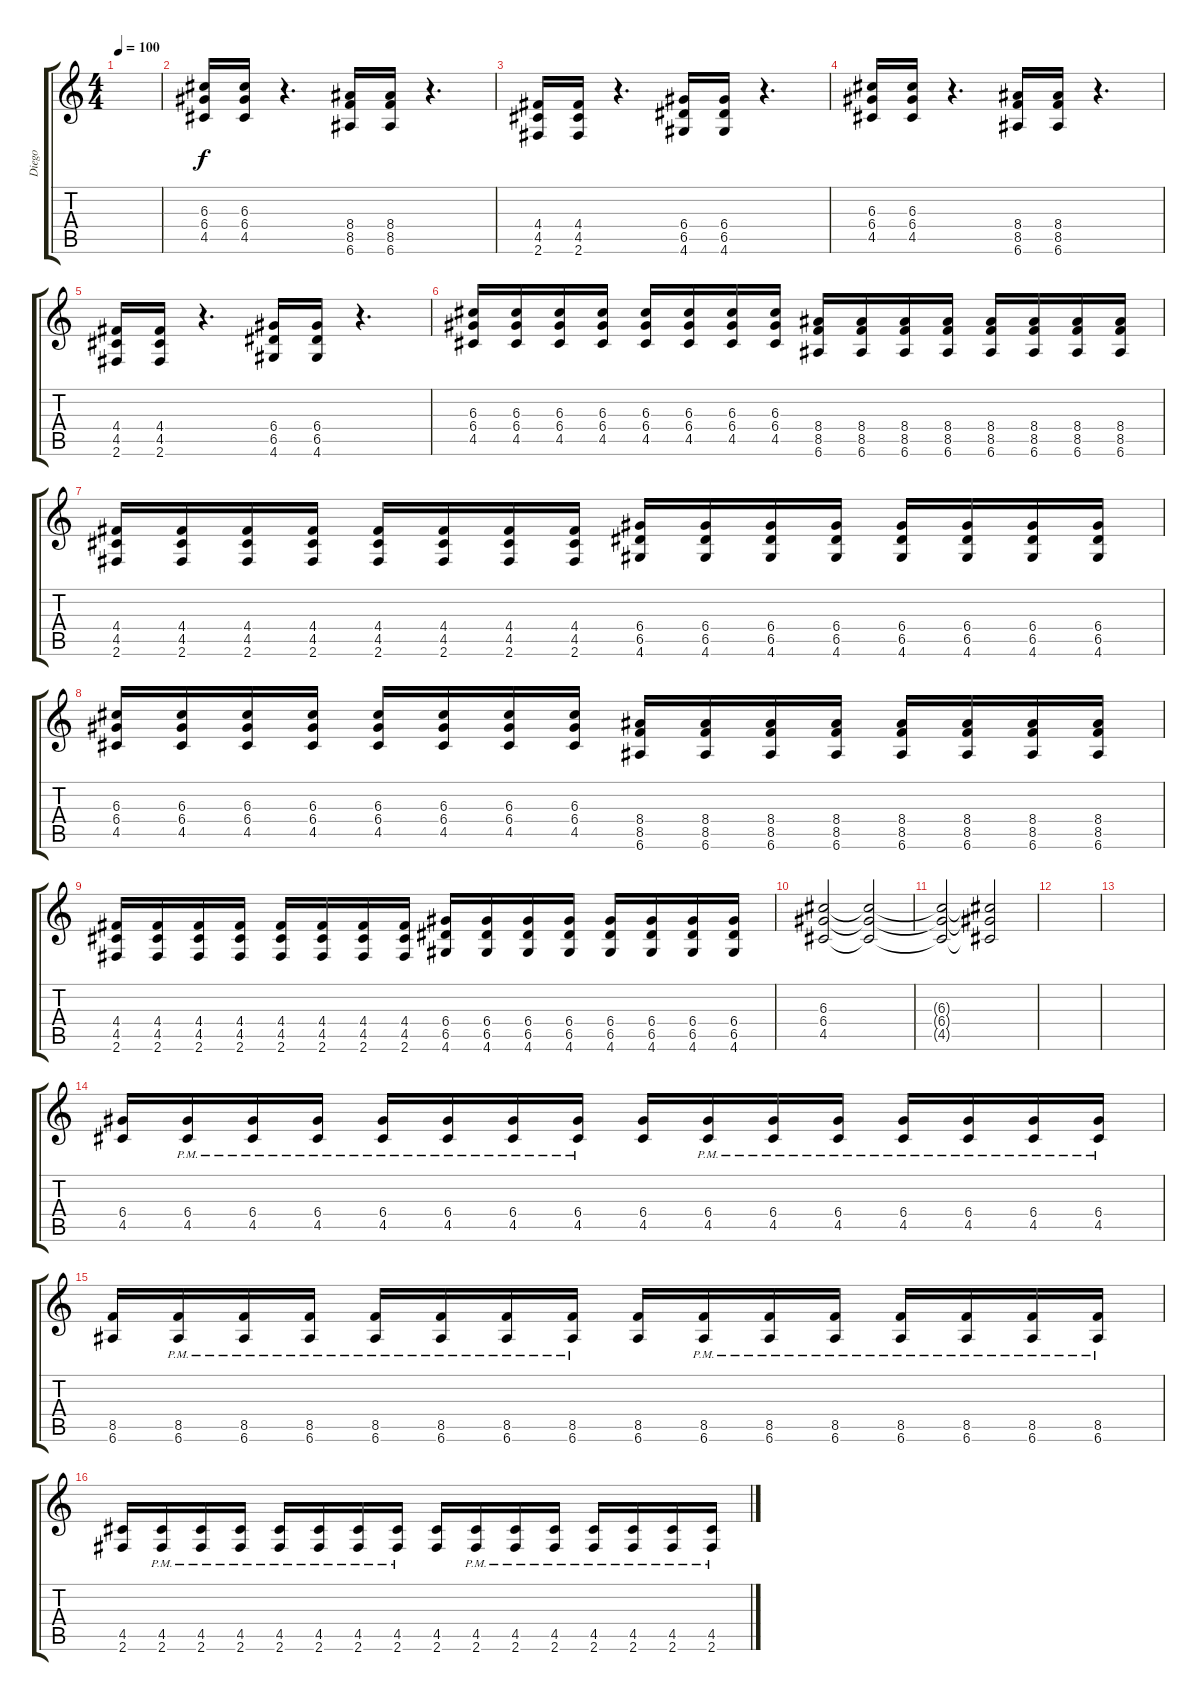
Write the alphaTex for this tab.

\track ("Diego" "Diego") {instrument distortionguitar}
\staff {score tabs}
\tuning (E4 B3 G3 D3 A2 E2) {hide}
\ts (4 4)
\tempo 100
\clef g2
\ks c
|
(6.3 6.4 4.5).16 (6.3 6.4 4.5).16 r.4{d} (8.4 8.5 6.6).16 (8.4 8.5 6.6).16 r.4{d} |
(4.4 4.5 2.6).16 (4.4 4.5 2.6).16 r.4{d} (6.4 6.5 4.6).16 (6.4 6.5 4.6).16 r.4{d} |
(6.3 6.4 4.5).16 (6.3 6.4 4.5).16 r.4{d} (8.4 8.5 6.6).16 (8.4 8.5 6.6).16 r.4{d} |
(4.4 4.5 2.6).16 (4.4 4.5 2.6).16 r.4{d} (6.4 6.5 4.6).16 (6.4 6.5 4.6).16 r.4{d} |
(6.3 6.4 4.5).16 (6.3 6.4 4.5).16 (6.3 6.4 4.5).16 (6.3 6.4 4.5).16 (6.3 6.4 4.5).16 (6.3 6.4 4.5).16 (6.3 6.4 4.5).16 (6.3 6.4 4.5).16 (8.4 8.5 6.6).16 (8.4 8.5 6.6).16 (8.4 8.5 6.6).16 (8.4 8.5 6.6).16 (8.4 8.5 6.6).16 (8.4 8.5 6.6).16 (8.4 8.5 6.6).16 (8.4 8.5 6.6).16 |
(4.4 4.5 2.6).16 (4.4 4.5 2.6).16 (4.4 4.5 2.6).16 (4.4 4.5 2.6).16 (4.4 4.5 2.6).16 (4.4 4.5 2.6).16 (4.4 4.5 2.6).16 (4.4 4.5 2.6).16 (6.4 6.5 4.6).16 (6.4 6.5 4.6).16 (6.4 6.5 4.6).16 (6.4 6.5 4.6).16 (6.4 6.5 4.6).16 (6.4 6.5 4.6).16 (6.4 6.5 4.6).16 (6.4 6.5 4.6).16 |
(6.3 6.4 4.5).16 (6.3 6.4 4.5).16 (6.3 6.4 4.5).16 (6.3 6.4 4.5).16 (6.3 6.4 4.5).16 (6.3 6.4 4.5).16 (6.3 6.4 4.5).16 (6.3 6.4 4.5).16 (8.4 8.5 6.6).16 (8.4 8.5 6.6).16 (8.4 8.5 6.6).16 (8.4 8.5 6.6).16 (8.4 8.5 6.6).16 (8.4 8.5 6.6).16 (8.4 8.5 6.6).16 (8.4 8.5 6.6).16 |
(4.4 4.5 2.6).16 (4.4 4.5 2.6).16 (4.4 4.5 2.6).16 (4.4 4.5 2.6).16 (4.4 4.5 2.6).16 (4.4 4.5 2.6).16 (4.4 4.5 2.6).16 (4.4 4.5 2.6).16 (6.4 6.5 4.6).16 (6.4 6.5 4.6).16 (6.4 6.5 4.6).16 (6.4 6.5 4.6).16 (6.4 6.5 4.6).16 (6.4 6.5 4.6).16 (6.4 6.5 4.6).16 (6.4 6.5 4.6).16 |
(6.3 6.4 4.5).2 (6.3{t} 6.4{t} 4.5{t}).2 |
(6.3{t} 6.4{t} 4.5{t}).2 (6.3{t} 6.4{t} 4.5{t}).2 |
|
|
(6.4 4.5).16 (6.4{pm} 4.5{pm}).16 (6.4{pm} 4.5{pm}).16 (6.4{pm} 4.5{pm}).16 (6.4{pm} 4.5{pm}).16 (6.4{pm} 4.5{pm}).16 (6.4{pm} 4.5{pm}).16 (6.4{pm} 4.5{pm}).16 (6.4 4.5).16 (6.4{pm} 4.5{pm}).16 (6.4{pm} 4.5{pm}).16 (6.4{pm} 4.5{pm}).16 (6.4{pm} 4.5{pm}).16 (6.4{pm} 4.5{pm}).16 (6.4{pm} 4.5{pm}).16 (6.4{pm} 4.5{pm}).16 |
(8.5 6.6).16 (8.5{pm} 6.6{pm}).16 (8.5{pm} 6.6{pm}).16 (8.5{pm} 6.6{pm}).16 (8.5{pm} 6.6{pm}).16 (8.5{pm} 6.6{pm}).16 (8.5{pm} 6.6{pm}).16 (8.5{pm} 6.6{pm}).16 (8.5 6.6).16 (8.5{pm} 6.6{pm}).16 (8.5{pm} 6.6{pm}).16 (8.5{pm} 6.6{pm}).16 (8.5{pm} 6.6{pm}).16 (8.5{pm} 6.6{pm}).16 (8.5{pm} 6.6{pm}).16 (8.5{pm} 6.6{pm}).16 |
(4.5 2.6).16 (4.5{pm} 2.6{pm}).16 (4.5{pm} 2.6{pm}).16 (4.5{pm} 2.6{pm}).16 (4.5{pm} 2.6{pm}).16 (4.5{pm} 2.6{pm}).16 (4.5{pm} 2.6{pm}).16 (4.5{pm} 2.6{pm}).16 (4.5 2.6).16 (4.5{pm} 2.6{pm}).16 (4.5{pm} 2.6{pm}).16 (4.5{pm} 2.6{pm}).16 (4.5{pm} 2.6{pm}).16 (4.5{pm} 2.6{pm}).16 (4.5{pm} 2.6{pm}).16 (4.5{pm} 2.6{pm}).16
